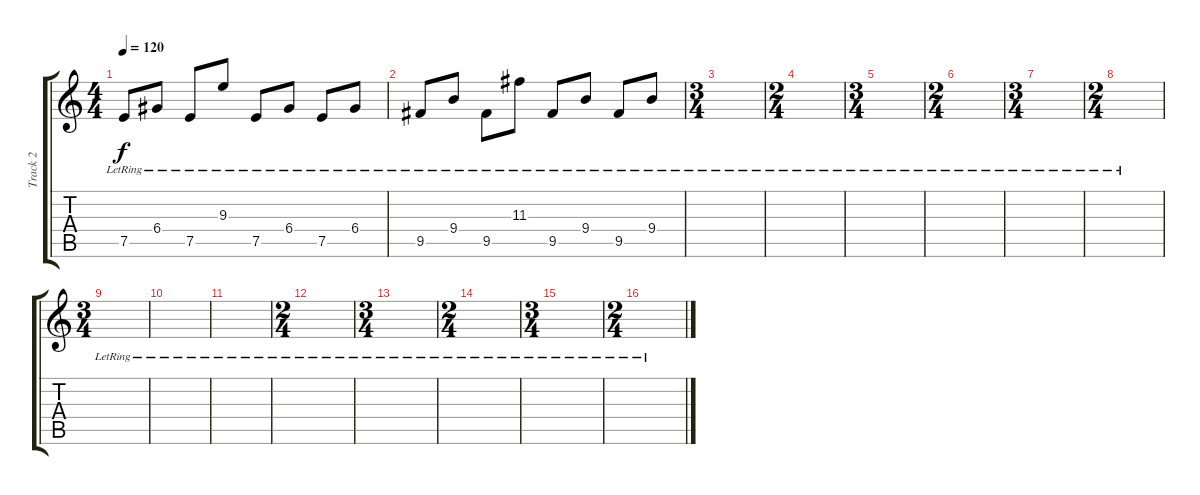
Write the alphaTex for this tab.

\track ("Track 2" "Track 2") {instrument electricguitarclean}
\staff {score tabs}
\tuning (E4 B3 G3 D3 A2 E2) {hide}
\ts (4 4)
\tempo 120
\clef g2
\ks c
7.5{lr}.8{dy f} 6.4{lr}.8 7.5{lr}.8 9.3{lr}.8 7.5{lr}.8 6.4{lr}.8 7.5{lr}.8 6.4{lr}.8 |
9.5{lr}.8 9.4{lr}.8 9.5{lr}.8 11.3{lr}.8 9.5{lr}.8 9.4{lr}.8 9.5{lr}.8 9.4{lr}.8 |
\ts (3 4)
|
\ts (2 4)
|
\ts (3 4)
|
\ts (2 4)
|
\ts (3 4)
|
\ts (2 4)
|
\ts (3 4)
|
|
|
\ts (2 4)
|
\ts (3 4)
|
\ts (2 4)
|
\ts (3 4)
|
\ts (2 4)
